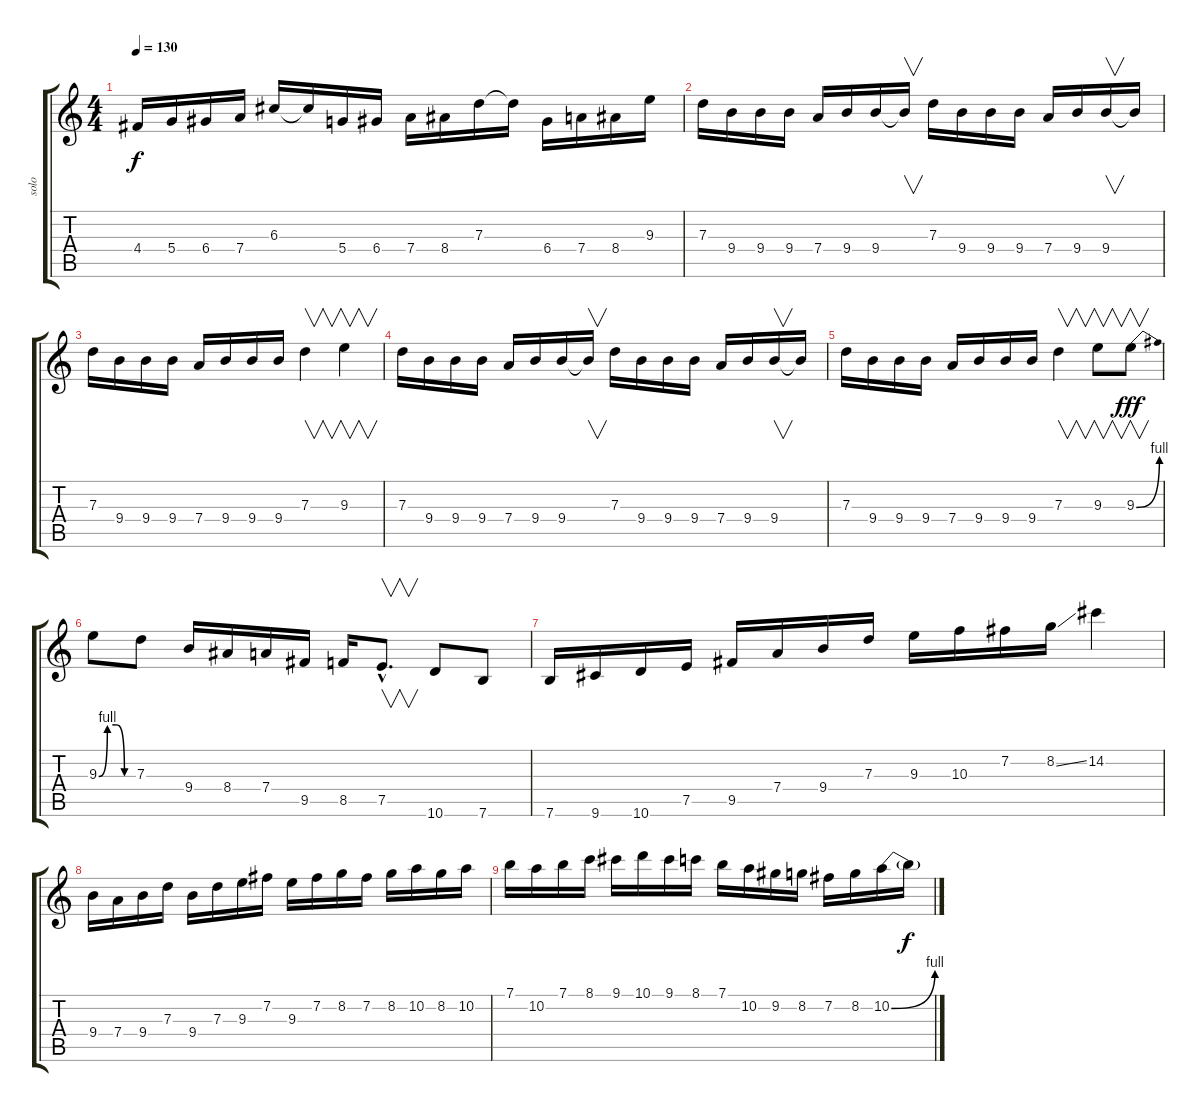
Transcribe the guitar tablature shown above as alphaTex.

\track ("solo" "solo") {instrument overdrivenguitar}
\staff {score tabs}
\tuning (E4 B3 G3 D3 A2 E2) {hide}
\ts (4 4)
\tempo 130
\clef g2
\ks c
4.4.16{dy f} 5.4.16 6.4.16 7.4.16 6.3.16 6.3{t}.16 5.4.16 6.4.16 7.4.16 8.4.16 7.3.16 7.3{t}.16 6.4.16 7.4.16 8.4.16 9.3.16 |
7.3.16 9.4.16 9.4.16 9.4.16 7.4.16 9.4.16 9.4.16 9.4{t}.16{v} 7.3.16 9.4.16 9.4.16 9.4.16 7.4.16 9.4.16 9.4.16{v} 9.4{t}.16 |
7.3.16 9.4.16 9.4.16 9.4.16 7.4.16 9.4.16 9.4.16 9.4.16 7.3.4{v} 9.3.4{v} |
7.3.16 9.4.16 9.4.16 9.4.16 7.4.16 9.4.16 9.4.16 9.4{t}.16{v} 7.3.16 9.4.16 9.4.16 9.4.16 7.4.16 9.4.16 9.4.16{v} 9.4{t}.16 |
7.3.16 9.4.16 9.4.16 9.4.16 7.4.16 9.4.16 9.4.16 9.4.16 7.3.4{v} 9.3.8{v} 9.3{be (bend 0 0 60 4)}.8{v dy fff} |
9.3{be (custom 0 0 15 4 30 4 45 0 60 0)}.8 7.3.8 9.4.16 8.4.16 7.4.16 9.5.16 8.5.16 7.5{hac}.8{v d} 10.6.8 7.6.8 |
7.6.16 9.6.16 10.6.16 7.5.16 9.5.16 7.4.16 9.4.16 7.3.16 9.3.16 10.3.16 7.2.16 8.2{ss}.16 14.2.4 |
9.4.16 7.4.16 9.4.16 7.3.16 9.4.16 7.3.16 9.3.16 7.2.16 9.3.16 7.2.16 8.2.16 7.2.16 8.2.16 10.2.16 8.2.16 10.2.16 |
7.1.16 10.2.16 7.1.16 8.1.16 9.1.16 10.1.16 9.1.16 8.1.16 7.1.16 10.2.16 9.2.16 8.2.16 7.2.16 8.2.16 10.2{be (bend 0 0 60 4)}.16 10.2{t}.16{dy f}
